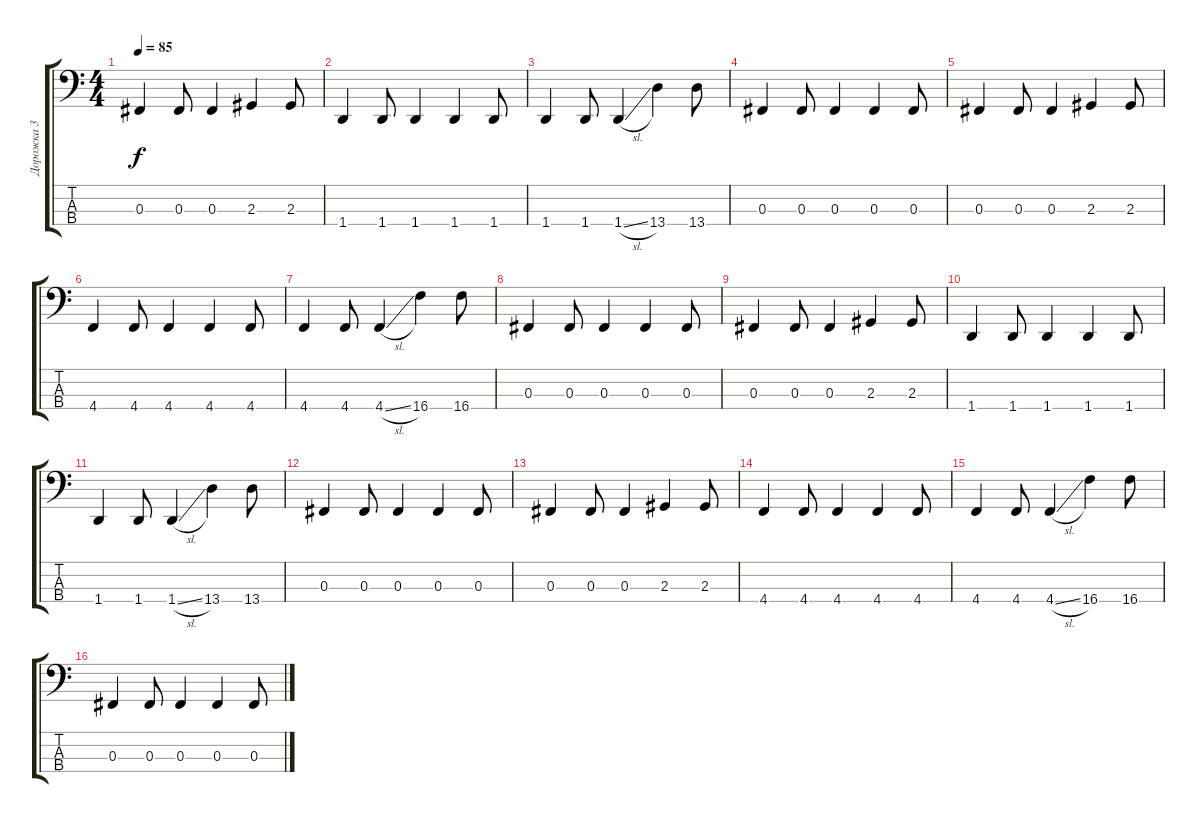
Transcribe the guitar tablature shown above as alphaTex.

\track ("Дорожка 3" "Дорожка 3") {instrument electricbassfinger}
\staff {score tabs}
\tuning (E2 B1 Gb1 Db1) {hide}
\ts (4 4)
\tempo 85
\clef f4
\ks c
0.3.4{dy f} 0.3.8 0.3.4 2.3.4 2.3.8 |
1.4.4 1.4.8 1.4.4 1.4.4 1.4.8 |
1.4.4 1.4.8 1.4{sl}.4 13.4.4 13.4.8 |
0.3.4 0.3.8 0.3.4 0.3.4 0.3.8 |
0.3.4 0.3.8 0.3.4 2.3.4 2.3.8 |
4.4.4 4.4.8 4.4.4 4.4.4 4.4.8 |
4.4.4 4.4.8 4.4{sl}.4 16.4.4 16.4.8 |
0.3.4 0.3.8 0.3.4 0.3.4 0.3.8 |
0.3.4 0.3.8 0.3.4 2.3.4 2.3.8 |
1.4.4 1.4.8 1.4.4 1.4.4 1.4.8 |
1.4.4 1.4.8 1.4{sl}.4 13.4.4 13.4.8 |
0.3.4 0.3.8 0.3.4 0.3.4 0.3.8 |
0.3.4 0.3.8 0.3.4 2.3.4 2.3.8 |
4.4.4 4.4.8 4.4.4 4.4.4 4.4.8 |
4.4.4 4.4.8 4.4{sl}.4 16.4.4 16.4.8 |
0.3.4 0.3.8 0.3.4 0.3.4 0.3.8
